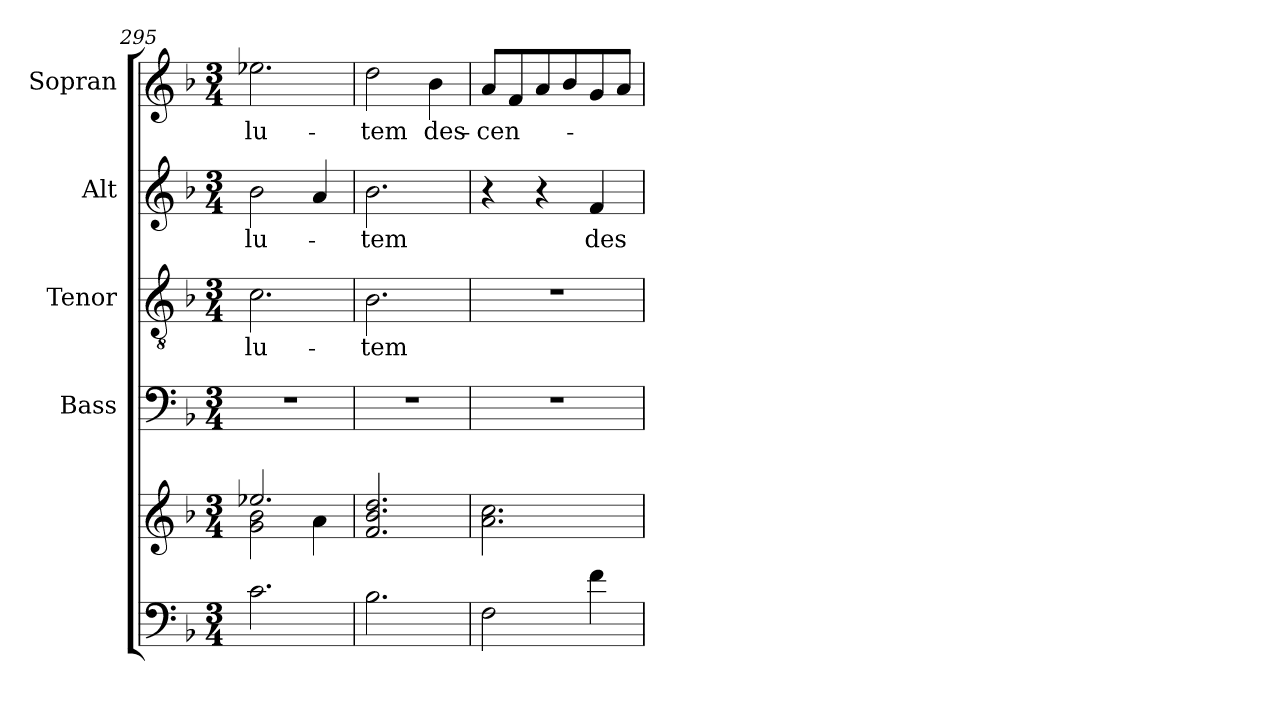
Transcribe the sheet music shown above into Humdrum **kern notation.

**kern	**kern	**kern	**kern	**text	**kern	**text	**kern	**text
*part5	*part5	*part4	*part3	*part3	*part2	*part2	*part1	*part1
*staff6	*staff5	*staff4	*staff3	*staff3	*staff2	*staff2	*staff1	*staff1
*	*	*I"Bass	*I"Tenor	*	*I"Alt	*	*I"Sopran	*
*	*	*I'B.	*I'T.	*	*I'A.	*	*I'S.	*
*clefF4	*clefG2	*clefF4	*clefGv2	*	*clefG2	*	*clefG2	*
*k[b-]	*k[b-]	*k[b-]	*k[b-]	*	*k[b-]	*	*k[b-]	*
*F:	*F:	*F:	*F:	*	*F:	*	*F:	*
*M3/4	*M3/4	*M3/4	*M3/4	*	*M3/4	*	*M3/4	*
=295	=295	=295	=295	=295	=295	=295	=295	=295
*	*^	*	*	*	*	*	*	*
!	!	!	!	!	!LO:LY:b	!	!LO:LY:b	!	!LO:LY:b
2.c\	2.ee-X/	2g\ 2b-\	2.r	2.c\	-lu-	2b-\	-lu-	2.ee-X\	-lu-
.	.	4a\	.	.	.	4a/	.	.	.
!!LO:PB:g=z
=296	=296	=296	=296	=296	=296	=296	=296	=296	=296
!	!	!	!	!	!LO:LY:b	!	!LO:LY:b	!	!LO:LY:b
*	*v	*v	*	*	*	*	*	*	*
2.B-\	2.f/ 2.b-/ 2.dd/	2.r	2.B-\	-tem	2.b-\	-tem	2dd\	-tem
!	!	!	!	!	!	!	!	!LO:LY:b
.	.	.	.	.	.	.	4b-\	des-
=297	=297	=297	=297	=297	=297	=297	=297	=297
!	!	!	!	!	!	!	!	!LO:LY:b
2F\	2.a\ 2.cc\	2.r	2.r	.	4r	.	8a/L	-cen-
.	.	.	.	.	.	.	8f/	.
.	.	.	.	.	4r	.	8a/	.
.	.	.	.	.	.	.	8b-/	.
!	!	!	!	!	!	!LO:LY:b	!	!
4f\	.	.	.	.	4f/	des-	8g/	.
.	.	.	.	.	.	.	8a/J	.
=	=	=	=	=	=	=	=	=
*-	*-	*-	*-	*-	*-	*-	*-	*-
